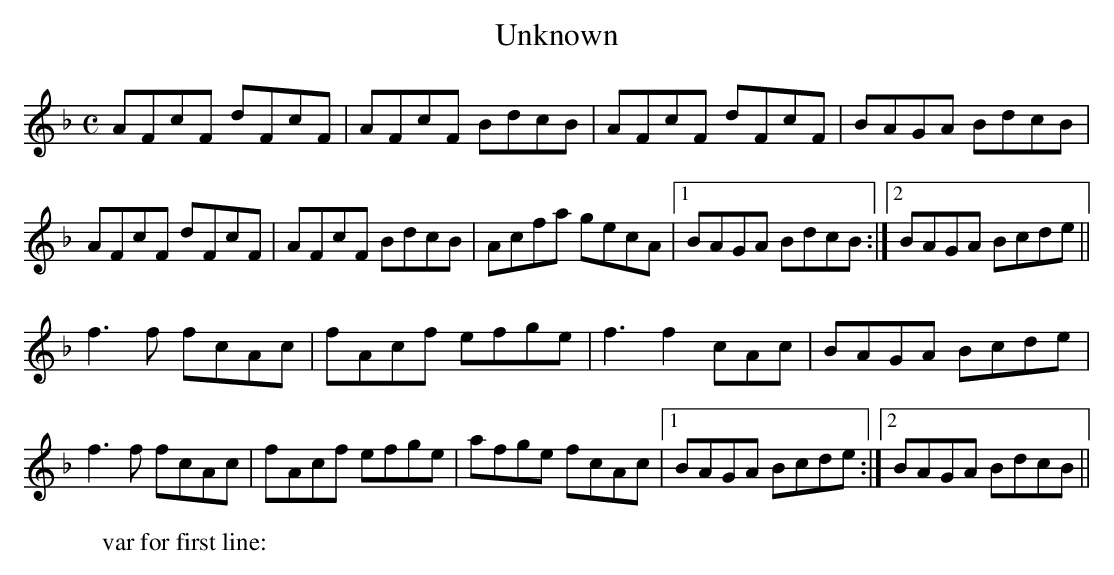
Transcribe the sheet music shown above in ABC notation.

X:1
T:Unknown
M:C
L:1/8
K:F
AFcF dFcF|AFcF BdcB|AFcF dFcF|BAGA BdcB|
AFcF dFcF|AFcF BdcB|Acfa gecA|[1BAGA BdcB:|[2BAGA Bcde||
f3 f fcAc|fAcf efge|f3 f2 cAc|BAGA Bcde|
f3 f fcAc|fAcf efge|afge fcAc|[1 BAGA Bcde:|[2 BAGA BdcB||
W: var for first line:
